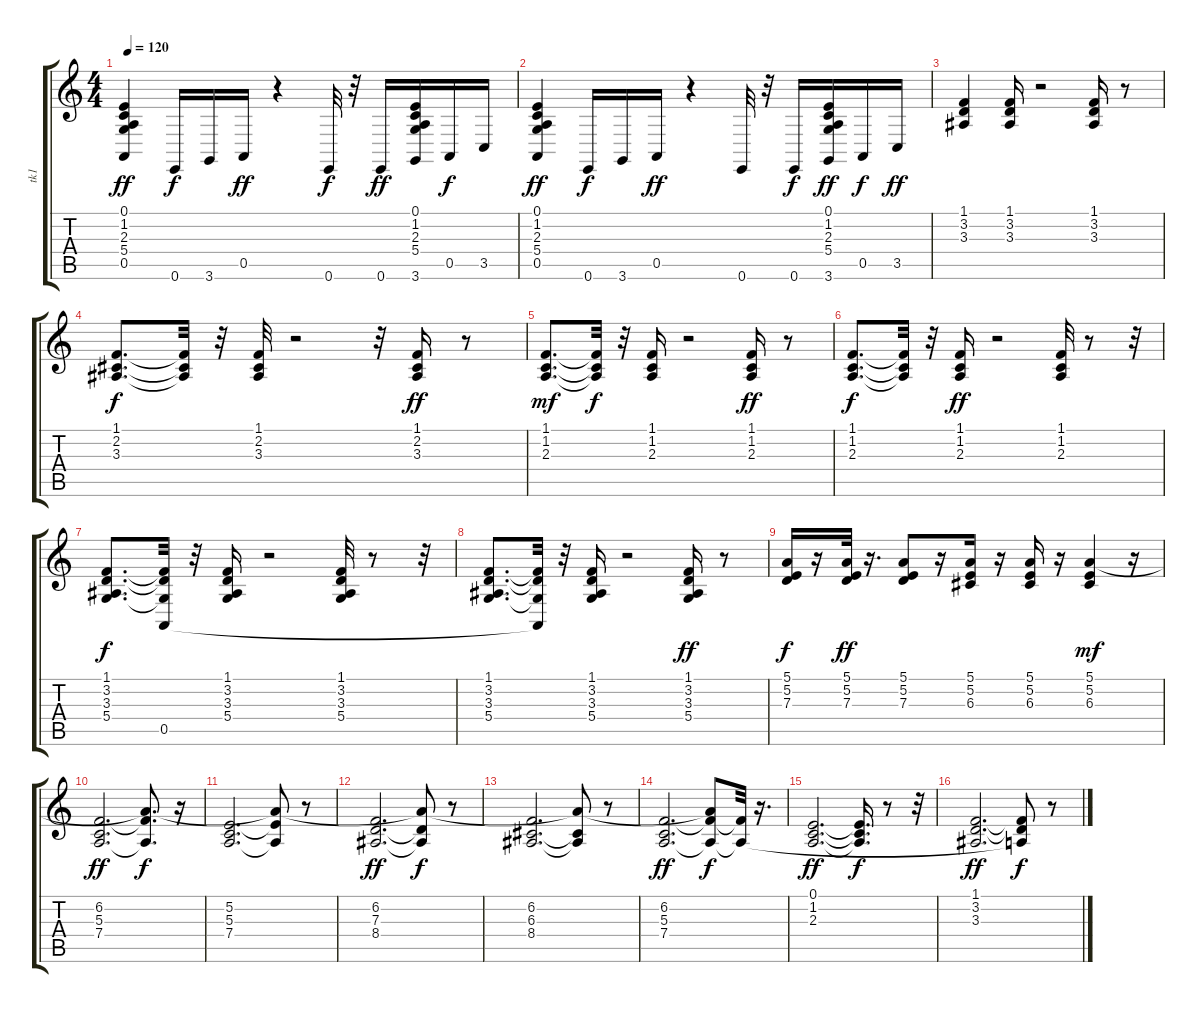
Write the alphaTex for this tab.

\track ("tk1" "tk1") {instrument brightacousticpiano}
\staff {score tabs}
\tuning (E4 B3 G3 D3 A2 E2) {hide}
\ts (4 4)
\tempo 120
\clef g2
\ks c
(0.1 1.2 2.3 5.4 0.5).4{dy ff} 0.6.16{dy f} 3.6.16 0.5.16{dy ff} r.4 0.6.32{dy f} r.32 0.6.16{dy ff} (0.1 1.2 2.3 5.4 3.6).16 0.5.16{dy f} 3.5.16 |
(0.1 1.2 2.3 5.4 0.5).4{dy ff} 0.6.16{dy f} 3.6.16 0.5.16{dy ff} r.4 0.6.32 r.32 0.6.16{dy f} (0.1 1.2 2.3 5.4 3.6).16{dy ff} 0.5.16{dy f} 3.5.16{dy ff} |
(1.1 3.2 3.3).4 (1.1 3.2 3.3).16 r.2 (1.1 3.2 3.3).16 r.8 |
(1.1 2.2 3.3).8{d dy f} (1.1{t} 2.2{t} 3.3{t}).32 r.32 (1.1 2.2 3.3).32 r.2 r.32 (1.1 2.2 3.3).16{dy ff} r.8 |
(1.1 1.2 2.3).8{d dy mf} (1.1{t} 1.2{t} 2.3{t}).32{dy f} r.32 (1.1 1.2 2.3).16 r.2 (1.1 1.2 2.3).16{dy ff} r.8 |
(1.1 1.2 2.3).8{d dy f} (1.1{t} 1.2{t} 2.3{t}).32 r.32 (1.1 1.2 2.3).16{dy ff} r.2 (1.1 1.2 2.3).32 r.8 r.32 |
(1.1 3.2 3.3 5.4).8{d dy f} (1.1{t} 3.2{t} 5.4{t} 0.5).32 r.32 (1.1 3.2 3.3 5.4).16 r.2 (1.1 3.2 3.3 5.4).32 r.8 r.32 |
(1.1 3.2 3.3 5.4).8{d} (1.1{t} 3.2{t} 5.4{t} 0.5{t}).32 r.32 (1.1 3.2 3.3 5.4).16 r.2 (1.1 3.2 3.3 5.4).16{dy ff} r.8 |
(5.1 5.2 7.3).16{dy f} r.16 (5.1 5.2 7.3).32{dy ff} r.16{d} (5.1 5.2 7.3).8 r.16 (5.1 5.2 6.3).16 r.16 (5.1 5.2 6.3).16 r.16 (5.1 5.2 6.3).4{dy mf} r.16 |
(6.2 5.3 7.4).2{d dy ff} (5.1{t} 6.2{t} 7.4{t}).8{d dy f} r.16 |
(5.2 5.3 7.4).2{d} (5.1{t} 5.2{t} 7.4{t}).8 r.8 |
(6.2 7.3 8.4).2{d dy ff} (5.1{t} 7.3{t} 8.4{t}).8{dy f} r.8 |
(6.2 6.3 8.4).2{d} (5.1{t} 6.3{t} 8.4{t}).8 r.8 |
(6.2 5.3 7.4).2{d dy ff} (5.1{t} 6.2{t} 7.4{t}).8{dy f} (6.2{t} 7.4{t}).32 r.16{d} |
(0.1 1.2 2.3).2{d dy ff} (0.1{t} 1.2{t} 2.3{t}).16{d dy f} r.8 r.32 |
(1.1 3.2 3.3).2{d dy ff} (1.1{t} 3.2{t} 7.4{t}).8{dy f} r.8
